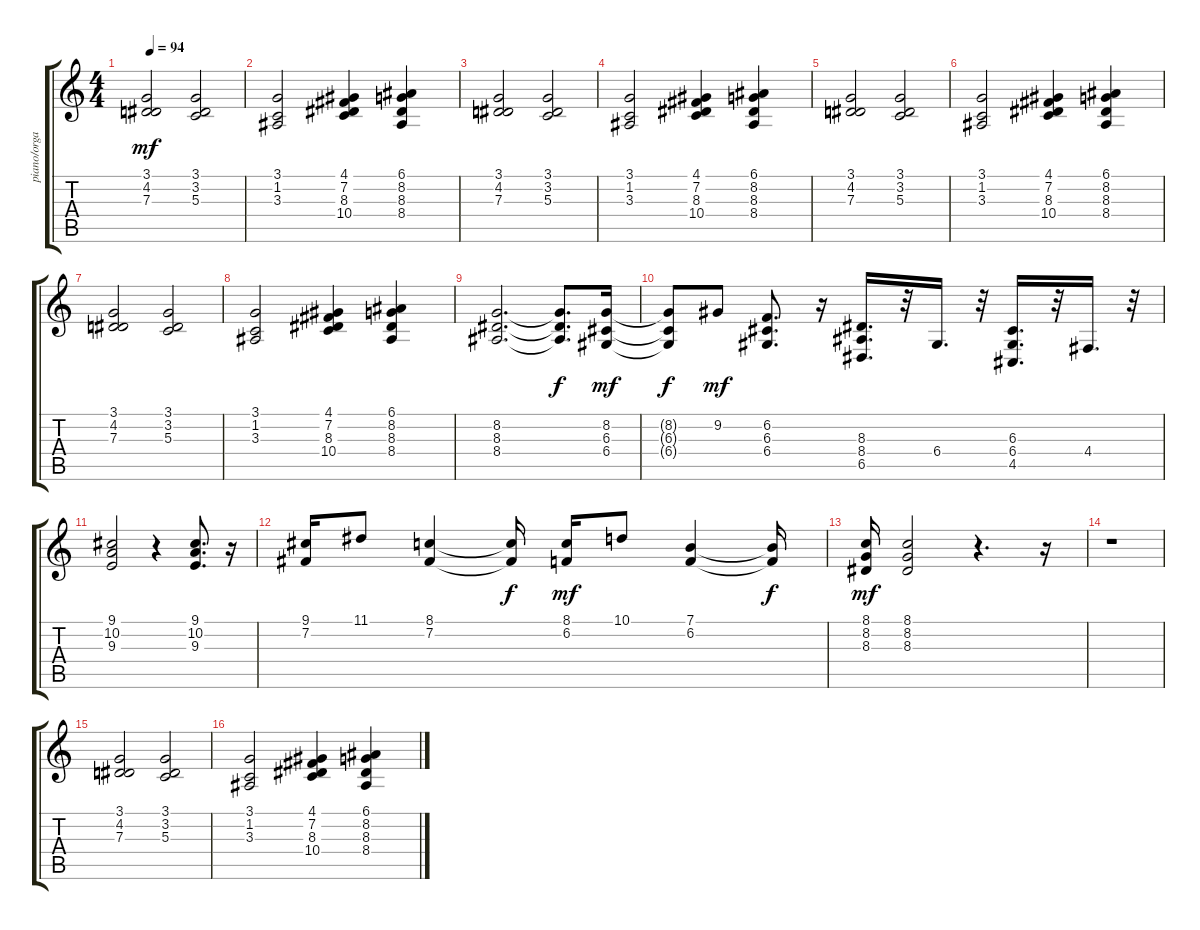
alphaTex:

\track ("piano/organ/synths  " "piano/orga") {instrument brightacousticpiano}
\staff {score tabs}
\tuning (E4 B3 G3 D3 A2 E2) {hide}
\ts (4 4)
\tempo 94
\clef g2
\ks c
(3.1 4.2 7.3).2{dy mf} (3.1 3.2 5.3).2 |
(3.1 1.2 3.3).2 (4.1 7.2 8.3 10.4).4 (6.1 8.2 8.3 8.4).4 |
(3.1 4.2 7.3).2 (3.1 3.2 5.3).2 |
(3.1 1.2 3.3).2 (4.1 7.2 8.3 10.4).4 (6.1 8.2 8.3 8.4).4 |
(3.1 4.2 7.3).2 (3.1 3.2 5.3).2 |
(3.1 1.2 3.3).2 (4.1 7.2 8.3 10.4).4 (6.1 8.2 8.3 8.4).4 |
(3.1 4.2 7.3).2 (3.1 3.2 5.3).2 |
(3.1 1.2 3.3).2 (4.1 7.2 8.3 10.4).4 (6.1 8.2 8.3 8.4).4 |
(8.2 8.3 8.4).2{d} (8.2{t} 8.3{t} 8.4{t}).8{d dy f} (8.2 6.3 6.4).16{dy mf} |
(8.2{t} 6.3{t} 6.4{t}).8{dy f} 9.2.8{dy mf} (6.2 6.3 6.4).8{d} r.16 (8.3 8.4 6.5).16{d} r.32 6.4.16{d} r.32 (6.3 6.4 4.5).16{d} r.32 4.4.16{d} r.32 |
(9.1 10.2 9.3).2 r.4 (9.1 10.2 9.3).8{d} r.16 |
(9.1 7.2).16 11.1.8 (8.1 7.2).4 (8.1{t} 7.2{t}).16{dy f} (8.1 6.2).16{dy mf} 10.1.8 (7.1 6.2).4 (7.1{t} 6.2{t}).16{dy f} |
(8.1 8.2 8.3).16{dy mf} (8.1 8.2 8.3).2 r.4{d} r.16 |
r.1 |
(3.1 4.2 7.3).2 (3.1 3.2 5.3).2 |
(3.1 1.2 3.3).2 (4.1 7.2 8.3 10.4).4 (6.1 8.2 8.3 8.4).4
